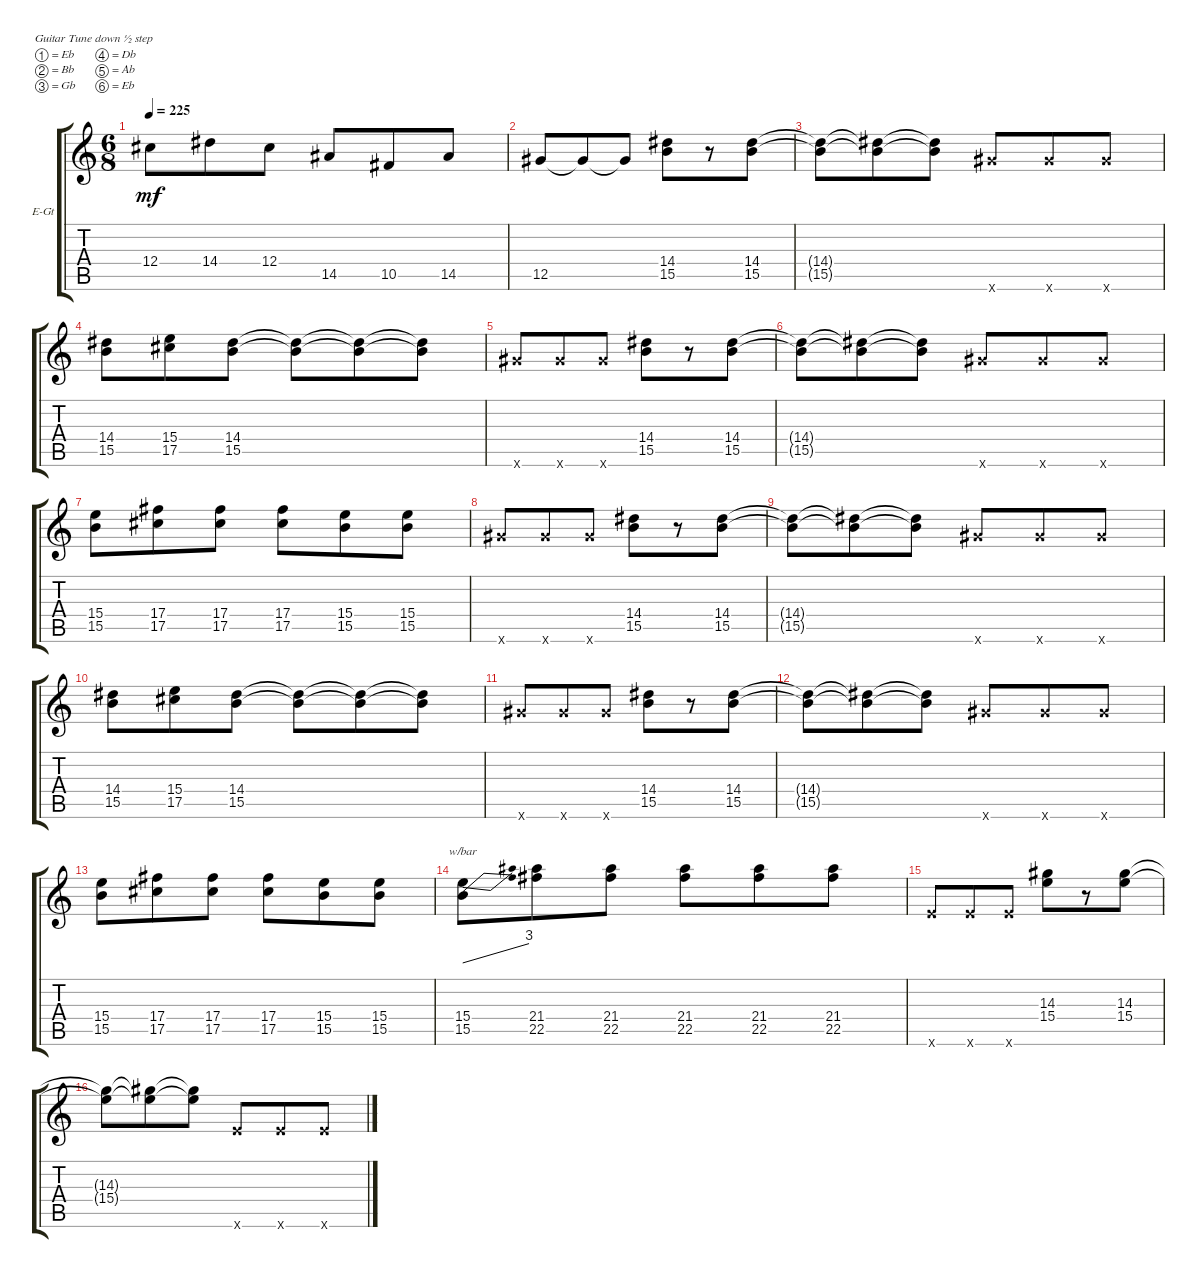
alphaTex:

\bracketExtendMode groupsimilarinstruments
\firstSystemTrackNameOrientation horizontal
\otherSystemsTrackNameOrientation horizontal
\track ("solo" "E-Gt") {solo instrument distortionguitar}
\staff {score tabs}
\tuning (Eb4 Bb3 Gb3 Db3 Ab2 Eb2)
\ts (6 8)
\tempo 225
\clef g2
\ks c
12.4.8{dy mf} 14.4.8 12.4.8 14.5.8 10.5.8 14.5.8 |
12.5.8 12.5{t}.8 12.5{t}.8 (15.5 14.4).8 r.8 (15.5 14.4).8 |
(15.5{t} 14.4{t}).8 (15.5{t} 14.4{t}).8 (15.5{t} 14.4{t}).8 17.6{x}.8 17.6{x}.8 17.6{x}.8 |
(15.5 14.4).8 (17.5 15.4).8 (15.5 14.4).8 (15.5{t} 14.4{t}).8 (15.5{t} 14.4{t}).8 (15.5{t} 14.4{t}).8 |
17.6{x}.8 17.6{x}.8 17.6{x}.8 (15.5 14.4).8 r.8 (15.5 14.4).8 |
(15.5{t} 14.4{t}).8 (15.5{t} 14.4{t}).8 (15.5{t} 14.4{t}).8 17.6{x}.8 17.6{x}.8 17.6{x}.8 |
(15.5 15.4).8 (17.4 17.5).8 (17.5 17.4).8 (17.5 17.4).8 (15.5 15.4).8 (15.5 15.4).8 |
17.6{x}.8 17.6{x}.8 17.6{x}.8 (15.5 14.4).8 r.8 (15.5 14.4).8 |
(15.5{t} 14.4{t}).8 (15.5{t} 14.4{t}).8 (15.5{t} 14.4{t}).8 17.6{x}.8 17.6{x}.8 17.6{x}.8 |
(15.5 14.4).8 (17.5 15.4).8 (15.5 14.4).8 (15.5{t} 14.4{t}).8 (15.5{t} 14.4{t}).8 (15.5{t} 14.4{t}).8 |
17.6{x}.8 17.6{x}.8 17.6{x}.8 (15.5 14.4).8 r.8 (15.5 14.4).8 |
(15.5{t} 14.4{t}).8 (15.5{t} 14.4{t}).8 (15.5{t} 14.4{t}).8 17.6{x}.8 17.6{x}.8 17.6{x}.8 |
(15.5 15.4).8 (17.4 17.5).8 (17.5 17.4).8 (17.5 17.4).8 (15.5 15.4).8 (15.5 15.4).8 |
(15.5 15.4).8{tbe (dive default 36.6 0 60 12)} (22.5 21.4).8 (21.4 22.5).8 (21.4 22.5).8 (21.4 22.5).8 (21.4 22.5).8 |
13.6{x}.8 13.6{x}.8 13.6{x}.8 (15.4 14.3).8 r.8 (15.4 14.3).8 |
(15.4{t} 14.3{t}).8 (15.4{t} 14.3{t}).8 (15.4{t} 14.3{t}).8 13.6{x}.8 13.6{x}.8 13.6{x}.8
